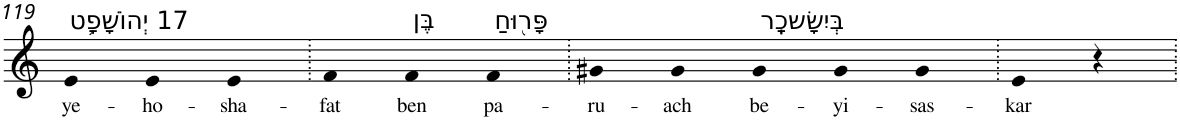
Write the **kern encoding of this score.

**kern	**text
*part1	*part1
*staff1	*staff1
*I"Piano	*
*I'Pno	*
!!LO:PB:g=z
*clefG2	*
*k[]	*
=119	=119
!LO:TX:a:t=17 יְהוֹשָׁפָ֥ט	!
!	!LO:LY:b
4e	ye-
!	!LO:LY:b
4e	-ho-
!	!LO:LY:b
4e	-sha-
=120.	=120.
!	!LO:LY:b
4f	-fat
!LO:TX:a:t=בֶּן	!
!	!LO:LY:b
4f	ben
!LO:TX:a:t=פָּר֖וּחַ	!
!	!LO:LY:b
4f	pa-
=121.	=121.
!	!LO:LY:b
4g#X	-ru-
!	!LO:LY:b
4g#	-ach
!LO:TX:a:t=בְּיִשָׂשכָֽר	!
!	!LO:LY:b
4g#	be-
!	!LO:LY:b
4g#	-yi-
!	!LO:LY:b
4g#	-sas-
=122.	=122.
!	!LO:LY:b
4e	-kar
4r	.
=.	=.
*-	*-
